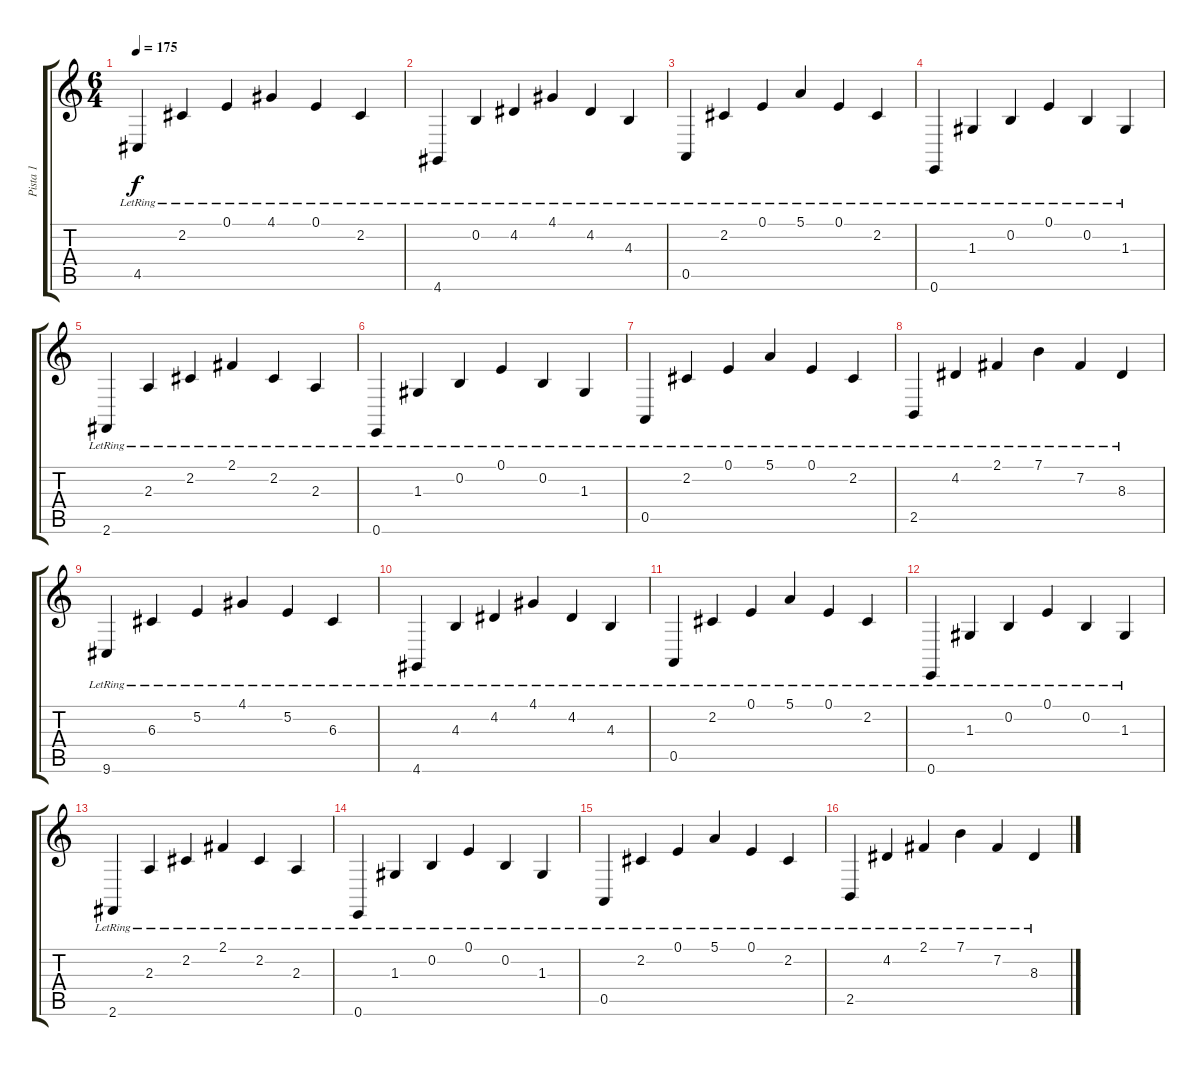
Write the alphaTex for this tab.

\track ("Pista 1" "Pista 1") {instrument harpsichord}
\staff {score tabs}
\tuning (E4 B3 G3 D3 A2 E2) {hide}
\ts (6 4)
\tempo 175
\clef g2
\ks c
4.5{lr}.4{dy f instrument harpsichord} 2.2{lr}.4 0.1{lr}.4 4.1{lr}.4 0.1{lr}.4 2.2{lr}.4 |
4.6{lr}.4 0.2{lr}.4 4.2{lr}.4 4.1{lr}.4 4.2{lr}.4 4.3{lr}.4 |
0.5{lr}.4 2.2{lr}.4 0.1{lr}.4 5.1{lr}.4 0.1{lr}.4 2.2{lr}.4 |
0.6{lr}.4 1.3{lr}.4 0.2{lr}.4 0.1{lr}.4 0.2{lr}.4 1.3{lr}.4 |
2.6{lr}.4 2.3{lr}.4 2.2{lr}.4 2.1{lr}.4 2.2{lr}.4 2.3{lr}.4 |
0.6{lr}.4 1.3{lr}.4 0.2{lr}.4 0.1{lr}.4 0.2{lr}.4 1.3{lr}.4 |
0.5{lr}.4 2.2{lr}.4 0.1{lr}.4 5.1{lr}.4 0.1{lr}.4 2.2{lr}.4 |
2.5{lr}.4 4.2{lr}.4 2.1{lr}.4 7.1{lr}.4 7.2{lr}.4 8.3{lr}.4 |
9.6{lr}.4 6.3{lr}.4 5.2{lr}.4 4.1{lr}.4 5.2{lr}.4 6.3{lr}.4 |
4.6{lr}.4 4.3{lr}.4 4.2{lr}.4 4.1{lr}.4 4.2{lr}.4 4.3{lr}.4 |
0.5{lr}.4 2.2{lr}.4 0.1{lr}.4 5.1{lr}.4 0.1{lr}.4 2.2{lr}.4 |
0.6{lr}.4 1.3{lr}.4 0.2{lr}.4 0.1{lr}.4 0.2{lr}.4 1.3{lr}.4 |
2.6{lr}.4 2.3{lr}.4 2.2{lr}.4 2.1{lr}.4 2.2{lr}.4 2.3{lr}.4 |
0.6{lr}.4 1.3{lr}.4 0.2{lr}.4 0.1{lr}.4 0.2{lr}.4 1.3{lr}.4 |
0.5{lr}.4 2.2{lr}.4 0.1{lr}.4 5.1{lr}.4 0.1{lr}.4 2.2{lr}.4 |
2.5{lr}.4 4.2{lr}.4 2.1{lr}.4 7.1{lr}.4 7.2{lr}.4 8.3{lr}.4
